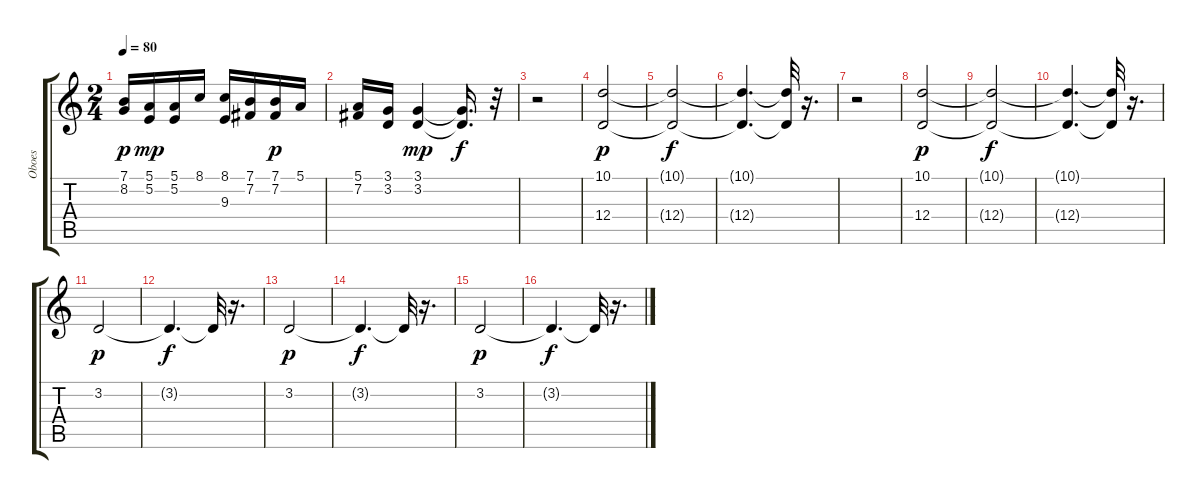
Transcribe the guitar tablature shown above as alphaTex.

\track ("Oboes" "Oboes") {instrument oboe}
\staff {score tabs}
\tuning (E4 B3 G3 D3 A2 E2) {hide}
\ts (2 4)
\tempo 80
\clef g2
\ks c
(7.1 8.2).16{dy p} (5.1 5.2).16{dy mp} (5.1 5.2).16 8.1.16 (8.1 9.3).16 (7.1 7.2).16 (7.1 7.2).16{dy p} 5.1.16 |
(5.1 7.2).16 (3.1 3.2).16 (3.1 3.2).4{dy mp} (3.1{t} 3.2{t}).16{d dy f} r.32 |
r.2 |
(10.1 12.4).2{dy p} |
(10.1{t} 12.4{t}).2{dy f} |
(10.1{t} 12.4{t}).4{d} (10.1{t} 12.4{t}).32 r.16{d} |
r.2 |
(10.1 12.4).2{dy p} |
(10.1{t} 12.4{t}).2{dy f} |
(10.1{t} 12.4{t}).4{d} (10.1{t} 12.4{t}).32 r.16{d} |
3.2.2{dy p} |
3.2{t}.4{d dy f} 3.2{t}.32 r.16{d} |
3.2.2{dy p} |
3.2{t}.4{d dy f} 3.2{t}.32 r.16{d} |
3.2.2{dy p} |
3.2{t}.4{d dy f} 3.2{t}.32 r.16{d}
